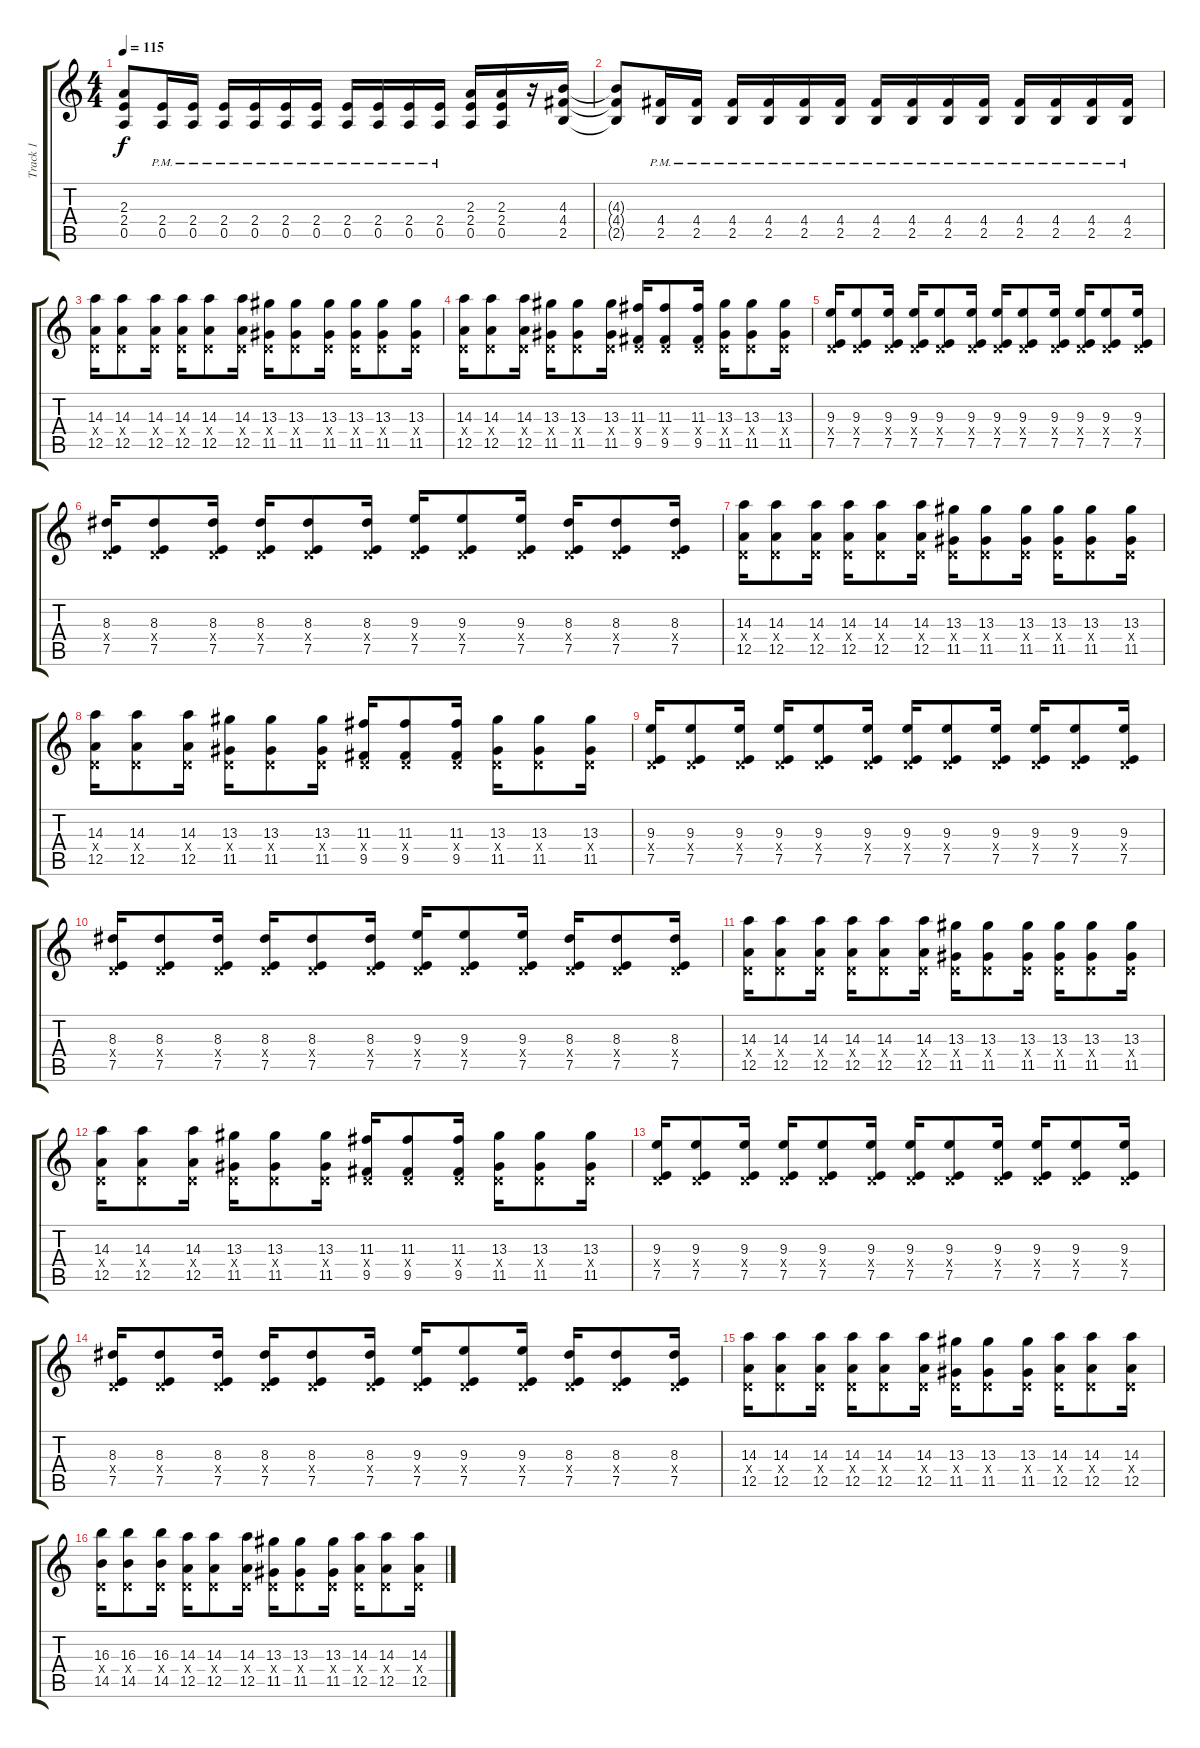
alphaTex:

\track ("Track 1" "Track 1") {instrument overdrivenguitar}
\staff {score tabs}
\tuning (E4 B3 G3 D3 A2 E2) {hide}
\ts (4 4)
\tempo 115
\clef g2
\ks c
(2.3{t} 2.4{t} 0.5{t}).8{dy f} (2.4{pm} 0.5{pm}).16 (2.4{pm} 0.5{pm}).16 (2.4{pm} 0.5{pm}).16 (2.4{pm} 0.5{pm}).16 (2.4{pm} 0.5{pm}).16 (2.4{pm} 0.5{pm}).16 (2.4{pm} 0.5{pm}).16 (2.4{pm} 0.5{pm}).16 (2.4{pm} 0.5{pm}).16 (2.4{pm} 0.5{pm}).16 (2.3 2.4 0.5).16 (2.3 2.4 0.5).16 r.16 (4.3 4.4 2.5).16 |
(4.3{t} 4.4{t} 2.5{t}).8 (4.4{pm} 2.5{pm}).16 (4.4{pm} 2.5{pm}).16 (4.4{pm} 2.5{pm}).16 (4.4{pm} 2.5{pm}).16 (4.4{pm} 2.5{pm}).16 (4.4{pm} 2.5{pm}).16 (4.4{pm} 2.5{pm}).16 (4.4{pm} 2.5{pm}).16 (4.4{pm} 2.5{pm}).16 (4.4{pm} 2.5{pm}).16 (4.4{pm} 2.5{pm}).16 (4.4{pm} 2.5{pm}).16 (4.4{pm} 2.5{pm}).16 (4.4{pm} 2.5{pm}).16 |
(14.3 0.4{x} 12.5).16 (14.3 0.4{x} 12.5).8 (14.3 0.4{x} 12.5).16 (14.3 0.4{x} 12.5).16 (14.3 0.4{x} 12.5).8 (14.3 0.4{x} 12.5).16 (13.3 0.4{x} 11.5).16 (13.3 0.4{x} 11.5).8 (13.3 0.4{x} 11.5).16 (13.3 0.4{x} 11.5).16 (13.3 0.4{x} 11.5).8 (13.3 0.4{x} 11.5).16 |
(14.3 0.4{x} 12.5).16 (14.3 0.4{x} 12.5).8 (14.3 0.4{x} 12.5).16 (13.3 0.4{x} 11.5).16 (13.3 0.4{x} 11.5).8 (13.3 0.4{x} 11.5).16 (11.3 0.4{x} 9.5).16 (11.3 0.4{x} 9.5).8 (11.3 0.4{x} 9.5).16 (13.3 0.4{x} 11.5).16 (13.3 0.4{x} 11.5).8 (13.3 0.4{x} 11.5).16 |
(9.3 0.4{x} 7.5).16 (9.3 0.4{x} 7.5).8 (9.3 0.4{x} 7.5).16 (9.3 0.4{x} 7.5).16 (9.3 0.4{x} 7.5).8 (9.3 0.4{x} 7.5).16 (9.3 0.4{x} 7.5).16 (9.3 0.4{x} 7.5).8 (9.3 0.4{x} 7.5).16 (9.3 0.4{x} 7.5).16 (9.3 0.4{x} 7.5).8 (9.3 0.4{x} 7.5).16 |
(8.3 0.4{x} 7.5).16 (8.3 0.4{x} 7.5).8 (8.3 0.4{x} 7.5).16 (8.3 0.4{x} 7.5).16 (8.3 0.4{x} 7.5).8 (8.3 0.4{x} 7.5).16 (9.3 0.4{x} 7.5).16 (9.3 0.4{x} 7.5).8 (9.3 0.4{x} 7.5).16 (8.3 0.4{x} 7.5).16 (8.3 0.4{x} 7.5).8 (8.3 0.4{x} 7.5).16 |
(14.3 0.4{x} 12.5).16 (14.3 0.4{x} 12.5).8 (14.3 0.4{x} 12.5).16 (14.3 0.4{x} 12.5).16 (14.3 0.4{x} 12.5).8 (14.3 0.4{x} 12.5).16 (13.3 0.4{x} 11.5).16 (13.3 0.4{x} 11.5).8 (13.3 0.4{x} 11.5).16 (13.3 0.4{x} 11.5).16 (13.3 0.4{x} 11.5).8 (13.3 0.4{x} 11.5).16 |
(14.3 0.4{x} 12.5).16 (14.3 0.4{x} 12.5).8 (14.3 0.4{x} 12.5).16 (13.3 0.4{x} 11.5).16 (13.3 0.4{x} 11.5).8 (13.3 0.4{x} 11.5).16 (11.3 0.4{x} 9.5).16 (11.3 0.4{x} 9.5).8 (11.3 0.4{x} 9.5).16 (13.3 0.4{x} 11.5).16 (13.3 0.4{x} 11.5).8 (13.3 0.4{x} 11.5).16 |
(9.3 0.4{x} 7.5).16 (9.3 0.4{x} 7.5).8 (9.3 0.4{x} 7.5).16 (9.3 0.4{x} 7.5).16 (9.3 0.4{x} 7.5).8 (9.3 0.4{x} 7.5).16 (9.3 0.4{x} 7.5).16 (9.3 0.4{x} 7.5).8 (9.3 0.4{x} 7.5).16 (9.3 0.4{x} 7.5).16 (9.3 0.4{x} 7.5).8 (9.3 0.4{x} 7.5).16 |
(8.3 0.4{x} 7.5).16 (8.3 0.4{x} 7.5).8 (8.3 0.4{x} 7.5).16 (8.3 0.4{x} 7.5).16 (8.3 0.4{x} 7.5).8 (8.3 0.4{x} 7.5).16 (9.3 0.4{x} 7.5).16 (9.3 0.4{x} 7.5).8 (9.3 0.4{x} 7.5).16 (8.3 0.4{x} 7.5).16 (8.3 0.4{x} 7.5).8 (8.3 0.4{x} 7.5).16 |
(14.3 0.4{x} 12.5).16 (14.3 0.4{x} 12.5).8 (14.3 0.4{x} 12.5).16 (14.3 0.4{x} 12.5).16 (14.3 0.4{x} 12.5).8 (14.3 0.4{x} 12.5).16 (13.3 0.4{x} 11.5).16 (13.3 0.4{x} 11.5).8 (13.3 0.4{x} 11.5).16 (13.3 0.4{x} 11.5).16 (13.3 0.4{x} 11.5).8 (13.3 0.4{x} 11.5).16 |
(14.3 0.4{x} 12.5).16 (14.3 0.4{x} 12.5).8 (14.3 0.4{x} 12.5).16 (13.3 0.4{x} 11.5).16 (13.3 0.4{x} 11.5).8 (13.3 0.4{x} 11.5).16 (11.3 0.4{x} 9.5).16 (11.3 0.4{x} 9.5).8 (11.3 0.4{x} 9.5).16 (13.3 0.4{x} 11.5).16 (13.3 0.4{x} 11.5).8 (13.3 0.4{x} 11.5).16 |
(9.3 0.4{x} 7.5).16 (9.3 0.4{x} 7.5).8 (9.3 0.4{x} 7.5).16 (9.3 0.4{x} 7.5).16 (9.3 0.4{x} 7.5).8 (9.3 0.4{x} 7.5).16 (9.3 0.4{x} 7.5).16 (9.3 0.4{x} 7.5).8 (9.3 0.4{x} 7.5).16 (9.3 0.4{x} 7.5).16 (9.3 0.4{x} 7.5).8 (9.3 0.4{x} 7.5).16 |
(8.3 0.4{x} 7.5).16 (8.3 0.4{x} 7.5).8 (8.3 0.4{x} 7.5).16 (8.3 0.4{x} 7.5).16 (8.3 0.4{x} 7.5).8 (8.3 0.4{x} 7.5).16 (9.3 0.4{x} 7.5).16 (9.3 0.4{x} 7.5).8 (9.3 0.4{x} 7.5).16 (8.3 0.4{x} 7.5).16 (8.3 0.4{x} 7.5).8 (8.3 0.4{x} 7.5).16 |
(14.3 0.4{x} 12.5).16 (14.3 0.4{x} 12.5).8 (14.3 0.4{x} 12.5).16 (14.3 0.4{x} 12.5).16 (14.3 0.4{x} 12.5).8 (14.3 0.4{x} 12.5).16 (13.3 0.4{x} 11.5).16 (13.3 0.4{x} 11.5).8 (13.3 0.4{x} 11.5).16 (14.3 0.4{x} 12.5).16 (14.3 0.4{x} 12.5).8 (14.3 0.4{x} 12.5).16 |
(16.3 0.4{x} 14.5).16 (16.3 0.4{x} 14.5).8 (16.3 0.4{x} 14.5).16 (14.3 0.4{x} 12.5).16 (14.3 0.4{x} 12.5).8 (14.3 0.4{x} 12.5).16 (13.3 0.4{x} 11.5).16 (13.3 0.4{x} 11.5).8 (13.3 0.4{x} 11.5).16 (14.3 0.4{x} 12.5).16 (14.3 0.4{x} 12.5).8 (14.3 0.4{x} 12.5).16
